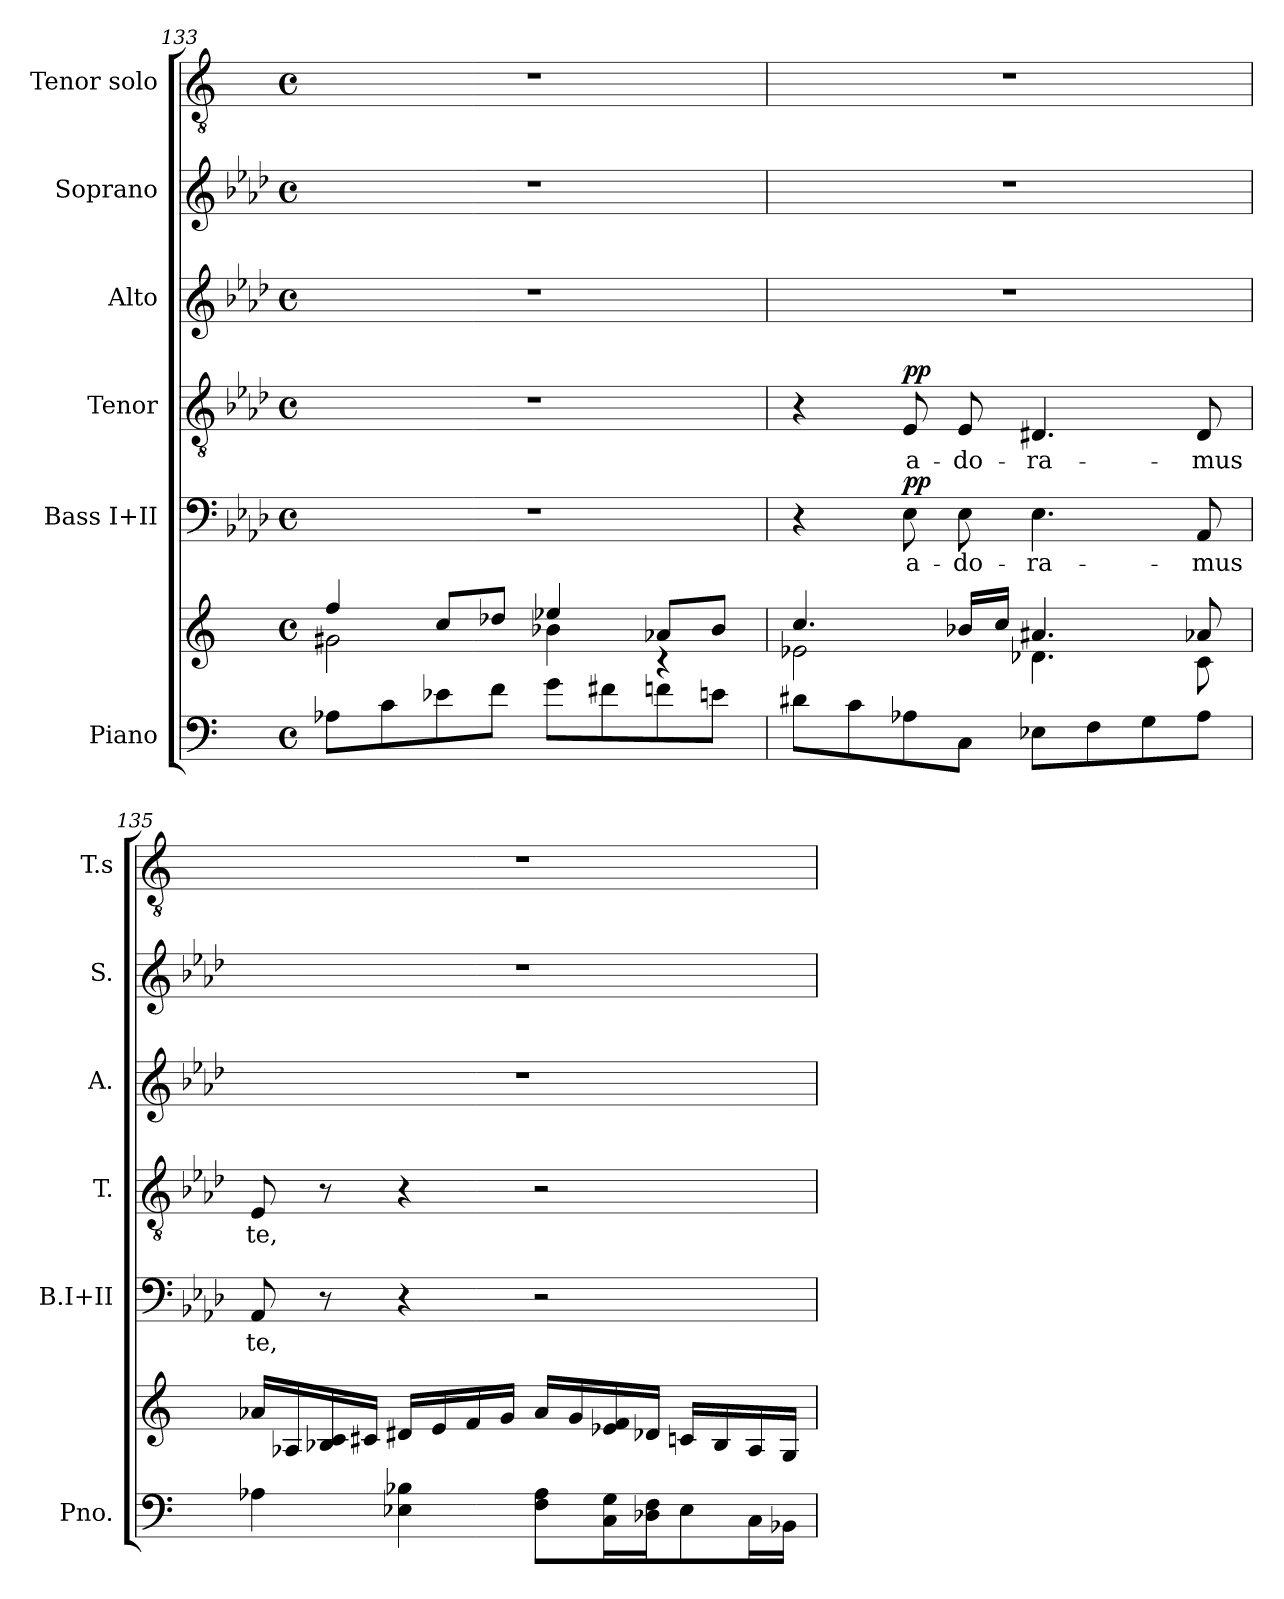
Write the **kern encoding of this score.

**kern	**kern	**kern	**text	**dynam	**kern	**text	**dynam	**kern	**kern	**kern
*part6	*part6	*part5	*part5	*part5	*part4	*part4	*part4	*part3	*part2	*part1
*staff7	*staff6	*staff5	*staff5	*staff5	*staff4	*staff4	*staff4	*staff3	*staff2	*staff1
*I"Piano	*	*I"Bass I+II	*	*	*I"Tenor	*	*	*I"Alto	*I"Soprano	*I"Tenor solo
*I'Pno.	*	*I'B.I+II	*	*	*I'T.	*	*	*I'A.	*I'S.	*I'T.s
!!LO:LB:g=z
*clefF4	*clefG2	*clefF4	*	*	*clefGv2	*	*	*clefG2	*clefG2	*clefGv2
*k[]	*k[]	*k[b-e-a-d-]	*	*	*k[b-e-a-d-]	*	*	*k[b-e-a-d-]	*k[b-e-a-d-]	*k[]
*M4/4	*M4/4	*M4/4	*	*	*M4/4	*	*	*M4/4	*M4/4	*M4/4
*met(c)	*met(c)	*met(c)	*	*	*met(c)	*	*	*met(c)	*met(c)	*met(c)
=133	=133	=133	=133	=133	=133	=133	=133	=133	=133	=133
*	*^	*	*	*	*	*	*	*	*	*
8A-X\L	4ff/	2g#X\	1r	.	.	1r	.	.	1r	1r	1r
8c\	.	.	.	.	.	.	.	.	.	.	.
8e-X\	8cc/L	.	.	.	.	.	.	.	.	.	.
8f\J	8dd-X/J	.	.	.	.	.	.	.	.	.	.
8g\L	4ee-X/	4b-X\	.	.	.	.	.	.	.	.	.
8f#X\	.	.	.	.	.	.	.	.	.	.	.
8fn\	8a-X/L	4r	.	.	.	.	.	.	.	.	.
8en\J	8b-/J	.	.	.	.	.	.	.	.	.	.
=134	=134	=134	=134	=134	=134	=134	=134	=134	=134	=134	=134
8d#X\L	4.cc/	2e-X\	4r	.	.	4r	.	.	1r	1r	1r
8c\	.	.	.	.	.	.	.	.	.	.	.
!	!	!	!	!	!LO:DY:a	!	!	!LO:DY:a	!	!	!
8A-X\	.	.	8E-\	a-	pp	8E-/	a-	pp	.	.	.
8C\J	16b-X/LL	.	8E-\	-do-	.	8E-/	-do-	.	.	.	.
.	16cc/JJ	.	.	.	.	.	.	.	.	.	.
8E-X\L	4.a#X/	4.d-X\	4.E-\	-ra-	.	4.D#X/	-ra-	.	.	.	.
8F\	.	.	.	.	.	.	.	.	.	.	.
8G\	.	.	.	.	.	.	.	.	.	.	.
8A-\J	8a-X/	8c\	8AA-/	-mus	.	8D#/	-mus	.	.	.	.
*	*v	*v	*	*	*	*	*	*	*	*	*
=135	=135	=135	=135	=135	=135	=135	=135	=135	=135	=135
4A-X\	16a-X/LL	8AA-/	te,	.	8E-/	te,	.	1r	1r	1r
.	16A-X/	.	.	.	.	.	.	.	.	.
.	16B-X/ 16c/	8r	.	.	8r	.	.	.	.	.
.	16c#X/JJ	.	.	.	.	.	.	.	.	.
4E-X\ 4B-X\	16d#X/LL	4r	.	.	4r	.	.	.	.	.
.	16e/	.	.	.	.	.	.	.	.	.
.	16f/	.	.	.	.	.	.	.	.	.
.	16g/JJ	.	.	.	.	.	.	.	.	.
8F\ 8A-\L	16a-/LL	2r	.	.	2r	.	.	.	.	.
.	16g/	.	.	.	.	.	.	.	.	.
16C\ 16G\L	16e-X/ 16f/	.	.	.	.	.	.	.	.	.
16D-X\ 16F\J	16d-X/JJ	.	.	.	.	.	.	.	.	.
8E-\	16cn/LL	.	.	.	.	.	.	.	.	.
.	16B-/	.	.	.	.	.	.	.	.	.
16C\L	16A-/	.	.	.	.	.	.	.	.	.
16BB-X\JJ	16G/JJ	.	.	.	.	.	.	.	.	.
=	=	=	=	=	=	=	=	=	=	=
*-	*-	*-	*-	*-	*-	*-	*-	*-	*-	*-
